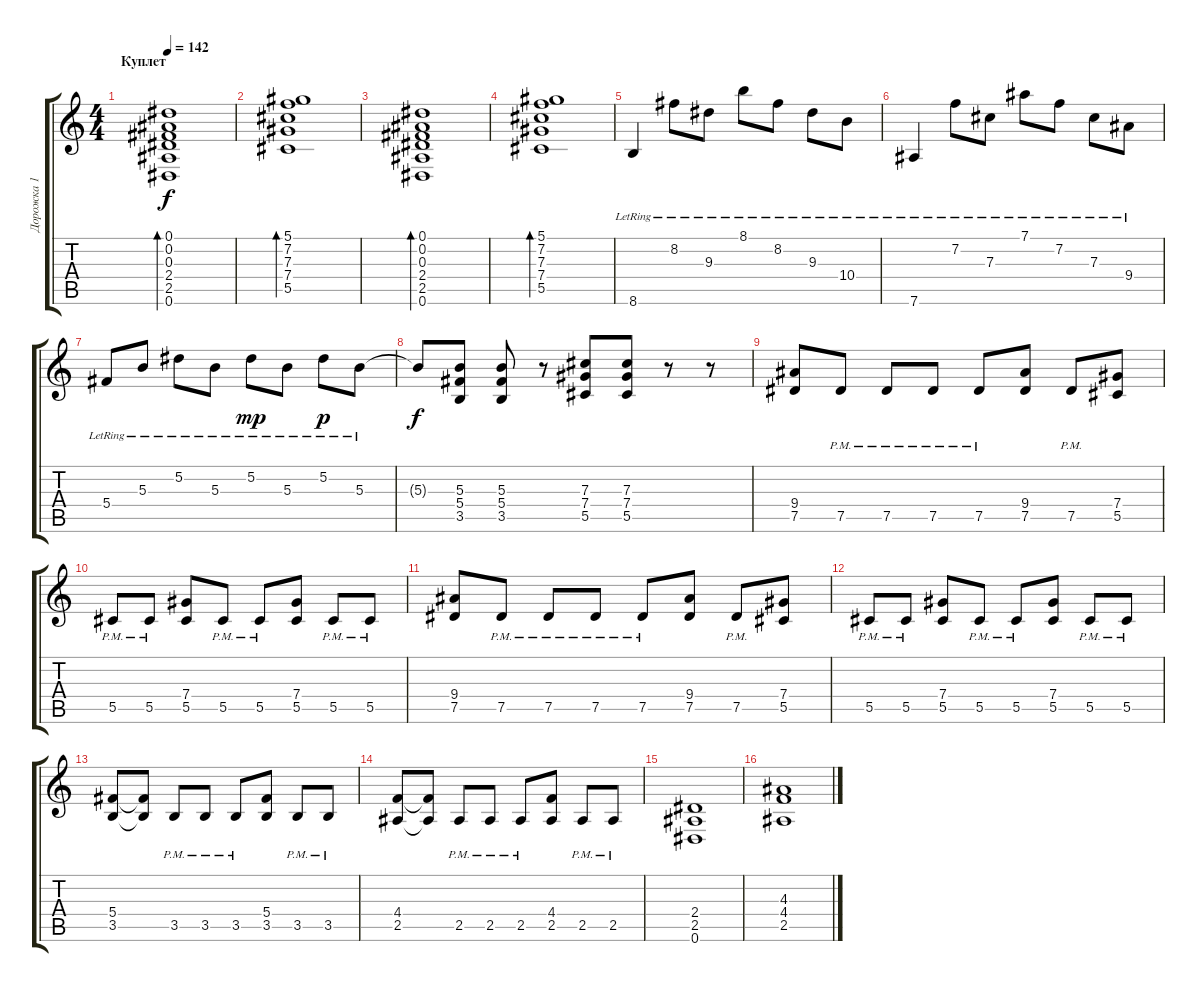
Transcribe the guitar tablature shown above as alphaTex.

\track ("Дорожка 1" "Дорожка 1") {instrument overdrivenguitar}
\staff {score tabs}
\tuning (Eb4 Bb3 Gb3 Db3 Ab2 Eb2) {hide}
\ts (4 4)
\section ("" "Куплет")
\tempo 142
\clef g2
\ks c
(0.1 0.2 0.3 2.4 2.5 0.6).1{bd 240 dy f instrument acousticguitarsteel} |
(5.1 7.2 7.3 7.4 5.5).1{bd 240} |
(0.1 0.2 0.3 2.4 2.5 0.6).1{bd 240} |
(5.1 7.2 7.3 7.4 5.5).1{bd 240} |
8.6{lr}.4 8.2{lr}.8 9.3{lr}.8 8.1{lr}.8 8.2{lr}.8 9.3{lr}.8 10.4{lr}.8 |
7.6{lr}.4 7.2{lr}.8 7.3{lr}.8 7.1{lr}.8 7.2{lr}.8 7.3{lr}.8 9.4{lr}.8 |
5.4{lr}.8 5.3{lr}.8 5.2{lr}.8 5.3{lr}.8 5.2{lr}.8{dy mp} 5.3{lr}.8 5.2{lr}.8{dy p} 5.3{lr}.8 |
5.3{t}.8{dy f} (5.3 5.4 3.5).8{instrument distortionguitar} (5.3 5.4 3.5).8 r.8 (7.3 7.4 5.5).8 (7.3 7.4 5.5).8 r.8 r.8 |
(9.4 7.5).8 7.5{pm}.8 7.5{pm}.8 7.5{pm}.8 7.5{pm}.8 (9.4 7.5).8 7.5{pm}.8 (7.4 5.5).8 |
5.5{pm}.8 5.5{pm}.8 (7.4 5.5).8 5.5{pm}.8 5.5{pm}.8 (7.4 5.5).8 5.5{pm}.8 5.5{pm}.8 |
(9.4 7.5).8 7.5{pm}.8 7.5{pm}.8 7.5{pm}.8 7.5{pm}.8 (9.4 7.5).8 7.5{pm}.8 (7.4 5.5).8 |
5.5{pm}.8 5.5{pm}.8 (7.4 5.5).8 5.5{pm}.8 5.5{pm}.8 (7.4 5.5).8 5.5{pm}.8 5.5{pm}.8 |
(5.4 3.5).8 (5.4{t} 3.5{t}).8 3.5{pm}.8 3.5{pm}.8 3.5{pm}.8 (5.4 3.5).8 3.5{pm}.8 3.5{pm}.8 |
(4.4 2.5).8 (4.4{t} 2.5{t}).8 2.5{pm}.8 2.5{pm}.8 2.5{pm}.8 (4.4 2.5).8 2.5{pm}.8 2.5{pm}.8 |
(2.4 2.5 0.6).1 |
(4.3 4.4 2.5).1
